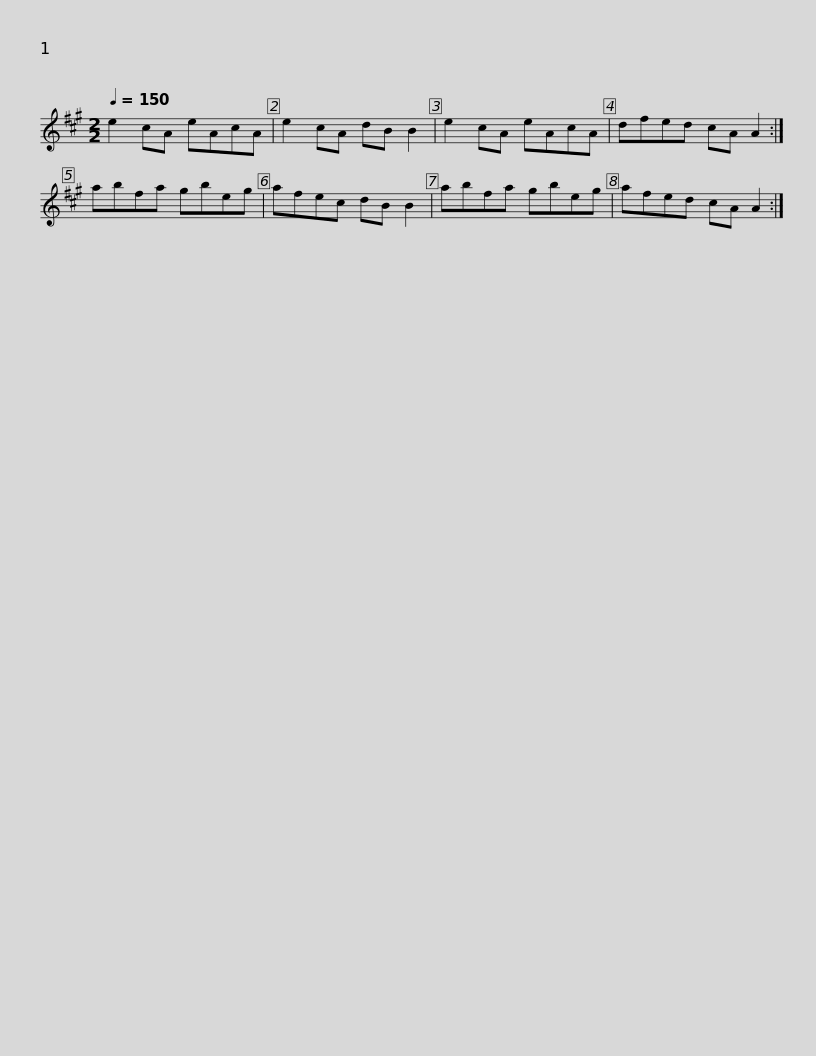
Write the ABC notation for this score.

X:1
L:1/8
Q:1/4=150
M:2/2
I:linebreak $
K:A
V:1 treble
V:1
 e2 cA eAcA | e2 cA dB B2 | e2 cA eAcA | dfed cA A2 :| abfa gbeg | %5
 afec dB B2 |$ abfa gbeg | afed cA A2 :| %8
